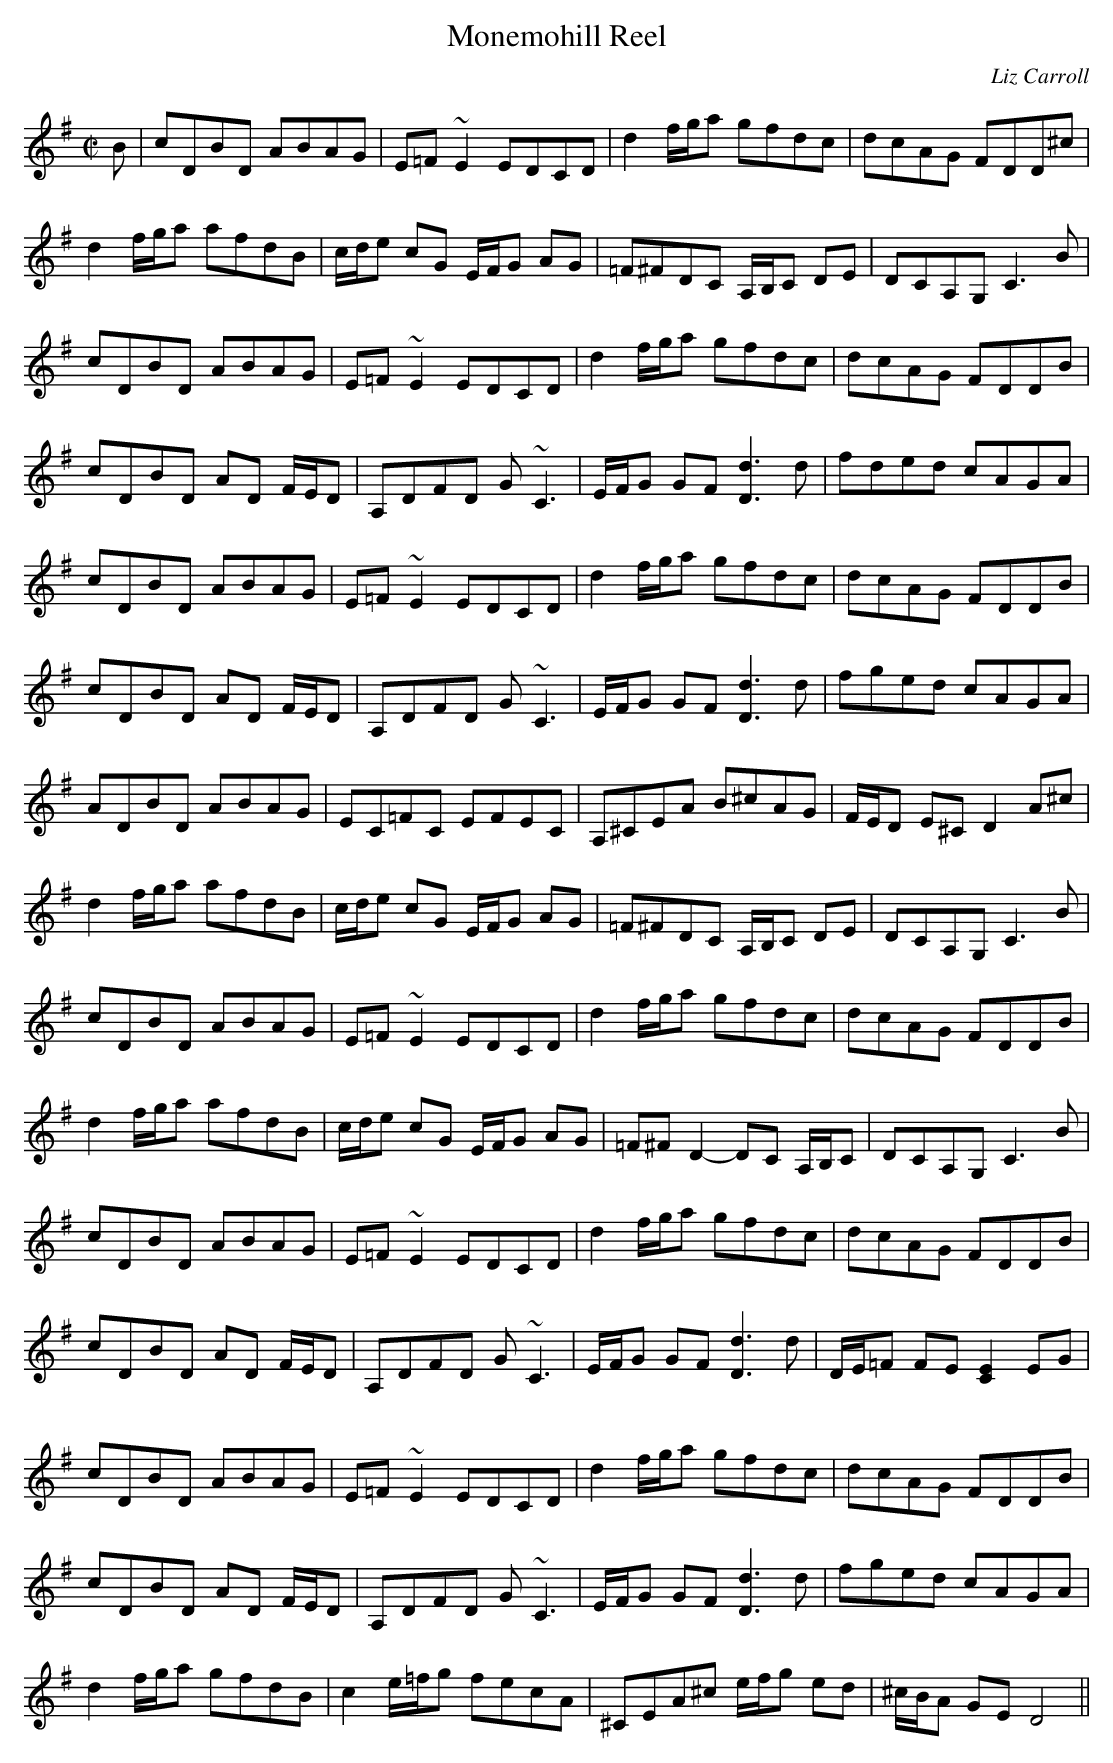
X:1
T:Monemohill Reel
M:C|
L:1/8
C:Liz Carroll
K:DMix
B|cDBD ABAG|E=F~E2 EDCD|d2 f/2g/2a gfdc|dcAG FDD^c|
!d2 f/2g/2a afdB|c/2d/2e cG E/2F/2G AG|=F^FDC A,/2B,/2C DE|DCA,G, C3B|
!cDBD ABAG|E=F~E2 EDCD|d2 f/2g/2a gfdc|dcAG FDDB|
!cDBD AD F/2E/2D|A,DFD G~C3|E/2F/2G GF [D3d3]d|fded cAGA|
!cDBD ABAG|E=F~E2 EDCD|d2 f/2g/2a gfdc|dcAG FDDB|
!cDBD AD F/2E/2D|A,DFD G~C3|E/2F/2G GF [D3d3]d|fged cAGA|
!ADBD ABAG|EC=FC EFEC|A,^CEA B^cAG|F/2E/2D E^C D2A^c|
!d2f/2g/2a afdB|c/2d/2e cG E/2F/2G AG|=F^FDC A,/2B,/2C DE|DCA,G, C3B|
!cDBD ABAG|E=F~E2 EDCD|d2 f/2g/2a gfdc|dcAG FDDB|
!d2f/2g/2a afdB|c/2d/2e cG E/2F/2G AG|=F^FD2- DC A,/2B,/2C|DCA,G, C3B|
!cDBD ABAG|E=F~E2 EDCD|d2 f/2g/2a gfdc|dcAG FDDB|
!cDBD AD F/2E/2D|A,DFD G~C3|E/2F/2G GF [D3d3]d|D/2E/2=F FE [C2E2]EG|
!cDBD ABAG|E=F~E2 EDCD|d2 f/2g/2a gfdc|dcAG FDDB|
!cDBD AD F/2E/2D|A,DFD G~C3|E/2F/2G GF [D3d3]d|fged cAGA|
!d2f/2g/2a gfdB|c2e/2=f/2g fecA|^CEA^c e/2f/2g ed|^c/2B/2A GE D4||
